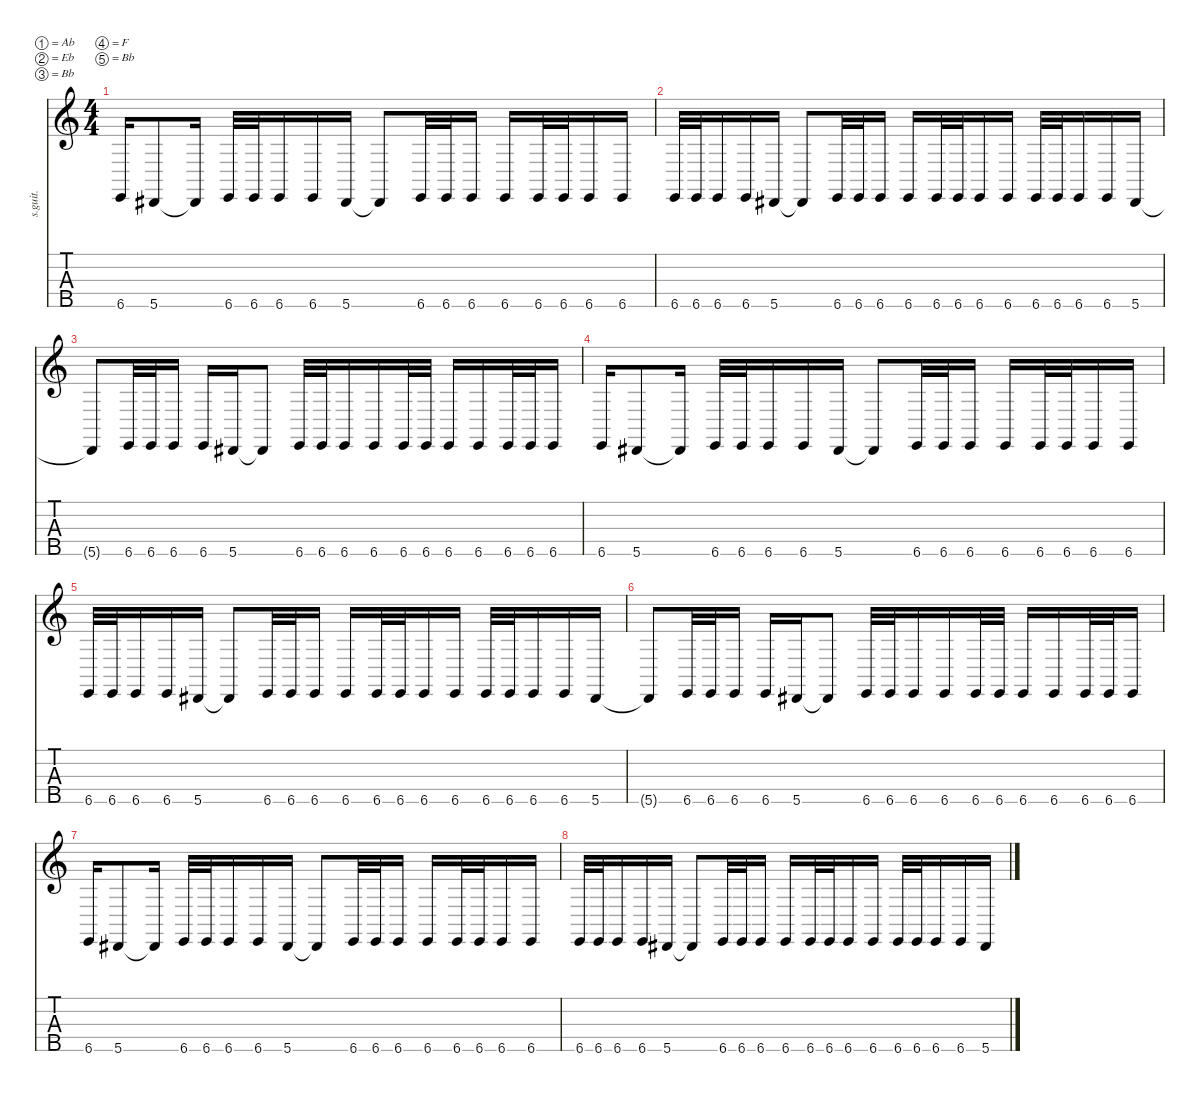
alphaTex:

\defaultSystemsLayout 4
\hideDynamics
\bracketExtendMode nobrackets
\track ("Dick Lovgren (Bass)" "s.guit.") {instrument electricbasspick}
\staff {score tabs}
\tuning (Ab2 Eb2 Bb1 F1 Bb0)
\ts (4 4)
\tempo (115 hide)
\clef g2
\ks c
6.5.16{lyrics (0 "") lyrics (1 "") lyrics (2 "") lyrics (3 "") lyrics (4 "") dy f} 5.5{acc #}.8{lyrics (0 "") lyrics (1 "") lyrics (2 "") lyrics (3 "") lyrics (4 "")} 5.5{t acc #}.16{lyrics (0 "") lyrics (1 "") lyrics (2 "") lyrics (3 "") lyrics (4 "")} 6.5.32{lyrics (0 "") lyrics (1 "") lyrics (2 "") lyrics (3 "") lyrics (4 "")} 6.5.32{lyrics (0 "") lyrics (1 "") lyrics (2 "") lyrics (3 "") lyrics (4 "")} 6.5.16{lyrics (0 "") lyrics (1 "") lyrics (2 "") lyrics (3 "") lyrics (4 "")} 6.5.16{lyrics (0 "") lyrics (1 "") lyrics (2 "") lyrics (3 "") lyrics (4 "")} 5.5{acc #}.16{lyrics (0 "") lyrics (1 "") lyrics (2 "") lyrics (3 "") lyrics (4 "")} 5.5{t acc #}.8{lyrics (0 "") lyrics (1 "") lyrics (2 "") lyrics (3 "") lyrics (4 "")} 6.5.32{lyrics (0 "") lyrics (1 "") lyrics (2 "") lyrics (3 "") lyrics (4 "")} 6.5.32{lyrics (0 "") lyrics (1 "") lyrics (2 "") lyrics (3 "") lyrics (4 "")} 6.5.16{lyrics (0 "") lyrics (1 "") lyrics (2 "") lyrics (3 "") lyrics (4 "")} 6.5.16{lyrics (0 "") lyrics (1 "") lyrics (2 "") lyrics (3 "") lyrics (4 "")} 6.5.32{lyrics (0 "") lyrics (1 "") lyrics (2 "") lyrics (3 "") lyrics (4 "")} 6.5.32{lyrics (0 "") lyrics (1 "") lyrics (2 "") lyrics (3 "") lyrics (4 "")} 6.5.16{lyrics (0 "") lyrics (1 "") lyrics (2 "") lyrics (3 "") lyrics (4 "")} 6.5.16{lyrics (0 "") lyrics (1 "") lyrics (2 "") lyrics (3 "") lyrics (4 "")} |
6.5.32{lyrics (0 "") lyrics (1 "") lyrics (2 "") lyrics (3 "") lyrics (4 "")} 6.5.32{lyrics (0 "") lyrics (1 "") lyrics (2 "") lyrics (3 "") lyrics (4 "")} 6.5.16{lyrics (0 "") lyrics (1 "") lyrics (2 "") lyrics (3 "") lyrics (4 "")} 6.5.16{lyrics (0 "") lyrics (1 "") lyrics (2 "") lyrics (3 "") lyrics (4 "")} 5.5{acc #}.16{lyrics (0 "") lyrics (1 "") lyrics (2 "") lyrics (3 "") lyrics (4 "")} 5.5{t acc #}.8{lyrics (0 "") lyrics (1 "") lyrics (2 "") lyrics (3 "") lyrics (4 "")} 6.5.32{lyrics (0 "") lyrics (1 "") lyrics (2 "") lyrics (3 "") lyrics (4 "")} 6.5.32{lyrics (0 "") lyrics (1 "") lyrics (2 "") lyrics (3 "") lyrics (4 "")} 6.5.16{lyrics (0 "") lyrics (1 "") lyrics (2 "") lyrics (3 "") lyrics (4 "")} 6.5.16{lyrics (0 "") lyrics (1 "") lyrics (2 "") lyrics (3 "") lyrics (4 "")} 6.5.32{lyrics (0 "") lyrics (1 "") lyrics (2 "") lyrics (3 "") lyrics (4 "")} 6.5.32{lyrics (0 "") lyrics (1 "") lyrics (2 "") lyrics (3 "") lyrics (4 "")} 6.5.16{lyrics (0 "") lyrics (1 "") lyrics (2 "") lyrics (3 "") lyrics (4 "")} 6.5.16{lyrics (0 "") lyrics (1 "") lyrics (2 "") lyrics (3 "") lyrics (4 "")} 6.5.32{lyrics (0 "") lyrics (1 "") lyrics (2 "") lyrics (3 "") lyrics (4 "")} 6.5.32{lyrics (0 "") lyrics (1 "") lyrics (2 "") lyrics (3 "") lyrics (4 "")} 6.5.16{lyrics (0 "") lyrics (1 "") lyrics (2 "") lyrics (3 "") lyrics (4 "")} 6.5.16{lyrics (0 "") lyrics (1 "") lyrics (2 "") lyrics (3 "") lyrics (4 "")} 5.5{acc #}.16{lyrics (0 "") lyrics (1 "") lyrics (2 "") lyrics (3 "") lyrics (4 "")} |
5.5{t acc #}.8{lyrics (0 "") lyrics (1 "") lyrics (2 "") lyrics (3 "") lyrics (4 "")} 6.5.32{lyrics (0 "") lyrics (1 "") lyrics (2 "") lyrics (3 "") lyrics (4 "")} 6.5.32{lyrics (0 "") lyrics (1 "") lyrics (2 "") lyrics (3 "") lyrics (4 "")} 6.5.16{lyrics (0 "") lyrics (1 "") lyrics (2 "") lyrics (3 "") lyrics (4 "")} 6.5.16{lyrics (0 "") lyrics (1 "") lyrics (2 "") lyrics (3 "") lyrics (4 "")} 5.5{acc #}.16{lyrics (0 "") lyrics (1 "") lyrics (2 "") lyrics (3 "") lyrics (4 "")} 5.5{t acc #}.8{lyrics (0 "") lyrics (1 "") lyrics (2 "") lyrics (3 "") lyrics (4 "")} 6.5.32{lyrics (0 "") lyrics (1 "") lyrics (2 "") lyrics (3 "") lyrics (4 "")} 6.5.32{lyrics (0 "") lyrics (1 "") lyrics (2 "") lyrics (3 "") lyrics (4 "")} 6.5.16{lyrics (0 "") lyrics (1 "") lyrics (2 "") lyrics (3 "") lyrics (4 "")} 6.5.16{lyrics (0 "") lyrics (1 "") lyrics (2 "") lyrics (3 "") lyrics (4 "")} 6.5.32{lyrics (0 "") lyrics (1 "") lyrics (2 "") lyrics (3 "") lyrics (4 "")} 6.5.32{lyrics (0 "") lyrics (1 "") lyrics (2 "") lyrics (3 "") lyrics (4 "")} 6.5.16{lyrics (0 "") lyrics (1 "") lyrics (2 "") lyrics (3 "") lyrics (4 "")} 6.5.16{lyrics (0 "") lyrics (1 "") lyrics (2 "") lyrics (3 "") lyrics (4 "")} 6.5.32{lyrics (0 "") lyrics (1 "") lyrics (2 "") lyrics (3 "") lyrics (4 "")} 6.5.32{lyrics (0 "") lyrics (1 "") lyrics (2 "") lyrics (3 "") lyrics (4 "")} 6.5.16{lyrics (0 "") lyrics (1 "") lyrics (2 "") lyrics (3 "") lyrics (4 "")} |
6.5.16{lyrics (0 "") lyrics (1 "") lyrics (2 "") lyrics (3 "") lyrics (4 "")} 5.5{acc #}.8{lyrics (0 "") lyrics (1 "") lyrics (2 "") lyrics (3 "") lyrics (4 "")} 5.5{t acc #}.16{lyrics (0 "") lyrics (1 "") lyrics (2 "") lyrics (3 "") lyrics (4 "")} 6.5.32{lyrics (0 "") lyrics (1 "") lyrics (2 "") lyrics (3 "") lyrics (4 "")} 6.5.32{lyrics (0 "") lyrics (1 "") lyrics (2 "") lyrics (3 "") lyrics (4 "")} 6.5.16{lyrics (0 "") lyrics (1 "") lyrics (2 "") lyrics (3 "") lyrics (4 "")} 6.5.16{lyrics (0 "") lyrics (1 "") lyrics (2 "") lyrics (3 "") lyrics (4 "")} 5.5{acc #}.16{lyrics (0 "") lyrics (1 "") lyrics (2 "") lyrics (3 "") lyrics (4 "")} 5.5{t acc #}.8{lyrics (0 "") lyrics (1 "") lyrics (2 "") lyrics (3 "") lyrics (4 "")} 6.5.32{lyrics (0 "") lyrics (1 "") lyrics (2 "") lyrics (3 "") lyrics (4 "")} 6.5.32{lyrics (0 "") lyrics (1 "") lyrics (2 "") lyrics (3 "") lyrics (4 "")} 6.5.16{lyrics (0 "") lyrics (1 "") lyrics (2 "") lyrics (3 "") lyrics (4 "")} 6.5.16{lyrics (0 "") lyrics (1 "") lyrics (2 "") lyrics (3 "") lyrics (4 "")} 6.5.32{lyrics (0 "") lyrics (1 "") lyrics (2 "") lyrics (3 "") lyrics (4 "")} 6.5.32{lyrics (0 "") lyrics (1 "") lyrics (2 "") lyrics (3 "") lyrics (4 "")} 6.5.16{lyrics (0 "") lyrics (1 "") lyrics (2 "") lyrics (3 "") lyrics (4 "")} 6.5.16{lyrics (0 "") lyrics (1 "") lyrics (2 "") lyrics (3 "") lyrics (4 "")} |
6.5.32{lyrics (0 "") lyrics (1 "") lyrics (2 "") lyrics (3 "") lyrics (4 "")} 6.5.32{lyrics (0 "") lyrics (1 "") lyrics (2 "") lyrics (3 "") lyrics (4 "")} 6.5.16{lyrics (0 "") lyrics (1 "") lyrics (2 "") lyrics (3 "") lyrics (4 "")} 6.5.16{lyrics (0 "") lyrics (1 "") lyrics (2 "") lyrics (3 "") lyrics (4 "")} 5.5{acc #}.16{lyrics (0 "") lyrics (1 "") lyrics (2 "") lyrics (3 "") lyrics (4 "")} 5.5{t acc #}.8{lyrics (0 "") lyrics (1 "") lyrics (2 "") lyrics (3 "") lyrics (4 "")} 6.5.32{lyrics (0 "") lyrics (1 "") lyrics (2 "") lyrics (3 "") lyrics (4 "")} 6.5.32{lyrics (0 "") lyrics (1 "") lyrics (2 "") lyrics (3 "") lyrics (4 "")} 6.5.16{lyrics (0 "") lyrics (1 "") lyrics (2 "") lyrics (3 "") lyrics (4 "")} 6.5.16{lyrics (0 "") lyrics (1 "") lyrics (2 "") lyrics (3 "") lyrics (4 "")} 6.5.32{lyrics (0 "") lyrics (1 "") lyrics (2 "") lyrics (3 "") lyrics (4 "")} 6.5.32{lyrics (0 "") lyrics (1 "") lyrics (2 "") lyrics (3 "") lyrics (4 "")} 6.5.16{lyrics (0 "") lyrics (1 "") lyrics (2 "") lyrics (3 "") lyrics (4 "")} 6.5.16{lyrics (0 "") lyrics (1 "") lyrics (2 "") lyrics (3 "") lyrics (4 "")} 6.5.32{lyrics (0 "") lyrics (1 "") lyrics (2 "") lyrics (3 "") lyrics (4 "")} 6.5.32{lyrics (0 "") lyrics (1 "") lyrics (2 "") lyrics (3 "") lyrics (4 "")} 6.5.16{lyrics (0 "") lyrics (1 "") lyrics (2 "") lyrics (3 "") lyrics (4 "")} 6.5.16{lyrics (0 "") lyrics (1 "") lyrics (2 "") lyrics (3 "") lyrics (4 "")} 5.5{acc #}.16{lyrics (0 "") lyrics (1 "") lyrics (2 "") lyrics (3 "") lyrics (4 "")} |
5.5{t acc #}.8{lyrics (0 "") lyrics (1 "") lyrics (2 "") lyrics (3 "") lyrics (4 "")} 6.5.32{lyrics (0 "") lyrics (1 "") lyrics (2 "") lyrics (3 "") lyrics (4 "")} 6.5.32{lyrics (0 "") lyrics (1 "") lyrics (2 "") lyrics (3 "") lyrics (4 "")} 6.5.16{lyrics (0 "") lyrics (1 "") lyrics (2 "") lyrics (3 "") lyrics (4 "")} 6.5.16{lyrics (0 "") lyrics (1 "") lyrics (2 "") lyrics (3 "") lyrics (4 "")} 5.5{acc #}.16{lyrics (0 "") lyrics (1 "") lyrics (2 "") lyrics (3 "") lyrics (4 "")} 5.5{t acc #}.8{lyrics (0 "") lyrics (1 "") lyrics (2 "") lyrics (3 "") lyrics (4 "")} 6.5.32{lyrics (0 "") lyrics (1 "") lyrics (2 "") lyrics (3 "") lyrics (4 "")} 6.5.32{lyrics (0 "") lyrics (1 "") lyrics (2 "") lyrics (3 "") lyrics (4 "")} 6.5.16{lyrics (0 "") lyrics (1 "") lyrics (2 "") lyrics (3 "") lyrics (4 "")} 6.5.16{lyrics (0 "") lyrics (1 "") lyrics (2 "") lyrics (3 "") lyrics (4 "")} 6.5.32{lyrics (0 "") lyrics (1 "") lyrics (2 "") lyrics (3 "") lyrics (4 "")} 6.5.32{lyrics (0 "") lyrics (1 "") lyrics (2 "") lyrics (3 "") lyrics (4 "")} 6.5.16{lyrics (0 "") lyrics (1 "") lyrics (2 "") lyrics (3 "") lyrics (4 "")} 6.5.16{lyrics (0 "") lyrics (1 "") lyrics (2 "") lyrics (3 "") lyrics (4 "")} 6.5.32{lyrics (0 "") lyrics (1 "") lyrics (2 "") lyrics (3 "") lyrics (4 "")} 6.5.32{lyrics (0 "") lyrics (1 "") lyrics (2 "") lyrics (3 "") lyrics (4 "")} 6.5.16{lyrics (0 "") lyrics (1 "") lyrics (2 "") lyrics (3 "") lyrics (4 "")} |
6.5.16{lyrics (0 "") lyrics (1 "") lyrics (2 "") lyrics (3 "") lyrics (4 "")} 5.5{acc #}.8{lyrics (0 "") lyrics (1 "") lyrics (2 "") lyrics (3 "") lyrics (4 "")} 5.5{t acc #}.16{lyrics (0 "") lyrics (1 "") lyrics (2 "") lyrics (3 "") lyrics (4 "")} 6.5.32{lyrics (0 "") lyrics (1 "") lyrics (2 "") lyrics (3 "") lyrics (4 "")} 6.5.32{lyrics (0 "") lyrics (1 "") lyrics (2 "") lyrics (3 "") lyrics (4 "")} 6.5.16{lyrics (0 "") lyrics (1 "") lyrics (2 "") lyrics (3 "") lyrics (4 "")} 6.5.16{lyrics (0 "") lyrics (1 "") lyrics (2 "") lyrics (3 "") lyrics (4 "")} 5.5{acc #}.16{lyrics (0 "") lyrics (1 "") lyrics (2 "") lyrics (3 "") lyrics (4 "")} 5.5{t acc #}.8{lyrics (0 "") lyrics (1 "") lyrics (2 "") lyrics (3 "") lyrics (4 "")} 6.5.32{lyrics (0 "") lyrics (1 "") lyrics (2 "") lyrics (3 "") lyrics (4 "")} 6.5.32{lyrics (0 "") lyrics (1 "") lyrics (2 "") lyrics (3 "") lyrics (4 "")} 6.5.16{lyrics (0 "") lyrics (1 "") lyrics (2 "") lyrics (3 "") lyrics (4 "")} 6.5.16{lyrics (0 "") lyrics (1 "") lyrics (2 "") lyrics (3 "") lyrics (4 "")} 6.5.32{lyrics (0 "") lyrics (1 "") lyrics (2 "") lyrics (3 "") lyrics (4 "")} 6.5.32{lyrics (0 "") lyrics (1 "") lyrics (2 "") lyrics (3 "") lyrics (4 "")} 6.5.16{lyrics (0 "") lyrics (1 "") lyrics (2 "") lyrics (3 "") lyrics (4 "")} 6.5.16{lyrics (0 "") lyrics (1 "") lyrics (2 "") lyrics (3 "") lyrics (4 "")} |
6.5.32{lyrics (0 "") lyrics (1 "") lyrics (2 "") lyrics (3 "") lyrics (4 "")} 6.5.32{lyrics (0 "") lyrics (1 "") lyrics (2 "") lyrics (3 "") lyrics (4 "")} 6.5.16{lyrics (0 "") lyrics (1 "") lyrics (2 "") lyrics (3 "") lyrics (4 "")} 6.5.16{lyrics (0 "") lyrics (1 "") lyrics (2 "") lyrics (3 "") lyrics (4 "")} 5.5{acc #}.16{lyrics (0 "") lyrics (1 "") lyrics (2 "") lyrics (3 "") lyrics (4 "")} 5.5{t acc #}.8{lyrics (0 "") lyrics (1 "") lyrics (2 "") lyrics (3 "") lyrics (4 "")} 6.5.32{lyrics (0 "") lyrics (1 "") lyrics (2 "") lyrics (3 "") lyrics (4 "")} 6.5.32{lyrics (0 "") lyrics (1 "") lyrics (2 "") lyrics (3 "") lyrics (4 "")} 6.5.16{lyrics (0 "") lyrics (1 "") lyrics (2 "") lyrics (3 "") lyrics (4 "")} 6.5.16{lyrics (0 "") lyrics (1 "") lyrics (2 "") lyrics (3 "") lyrics (4 "")} 6.5.32{lyrics (0 "") lyrics (1 "") lyrics (2 "") lyrics (3 "") lyrics (4 "")} 6.5.32{lyrics (0 "") lyrics (1 "") lyrics (2 "") lyrics (3 "") lyrics (4 "")} 6.5.16{lyrics (0 "") lyrics (1 "") lyrics (2 "") lyrics (3 "") lyrics (4 "")} 6.5.16{lyrics (0 "") lyrics (1 "") lyrics (2 "") lyrics (3 "") lyrics (4 "")} 6.5.32{lyrics (0 "") lyrics (1 "") lyrics (2 "") lyrics (3 "") lyrics (4 "")} 6.5.32{lyrics (0 "") lyrics (1 "") lyrics (2 "") lyrics (3 "") lyrics (4 "")} 6.5.16{lyrics (0 "") lyrics (1 "") lyrics (2 "") lyrics (3 "") lyrics (4 "")} 6.5.16{lyrics (0 "") lyrics (1 "") lyrics (2 "") lyrics (3 "") lyrics (4 "")} 5.5{acc #}.16{lyrics (0 "") lyrics (1 "") lyrics (2 "") lyrics (3 "") lyrics (4 "")}
